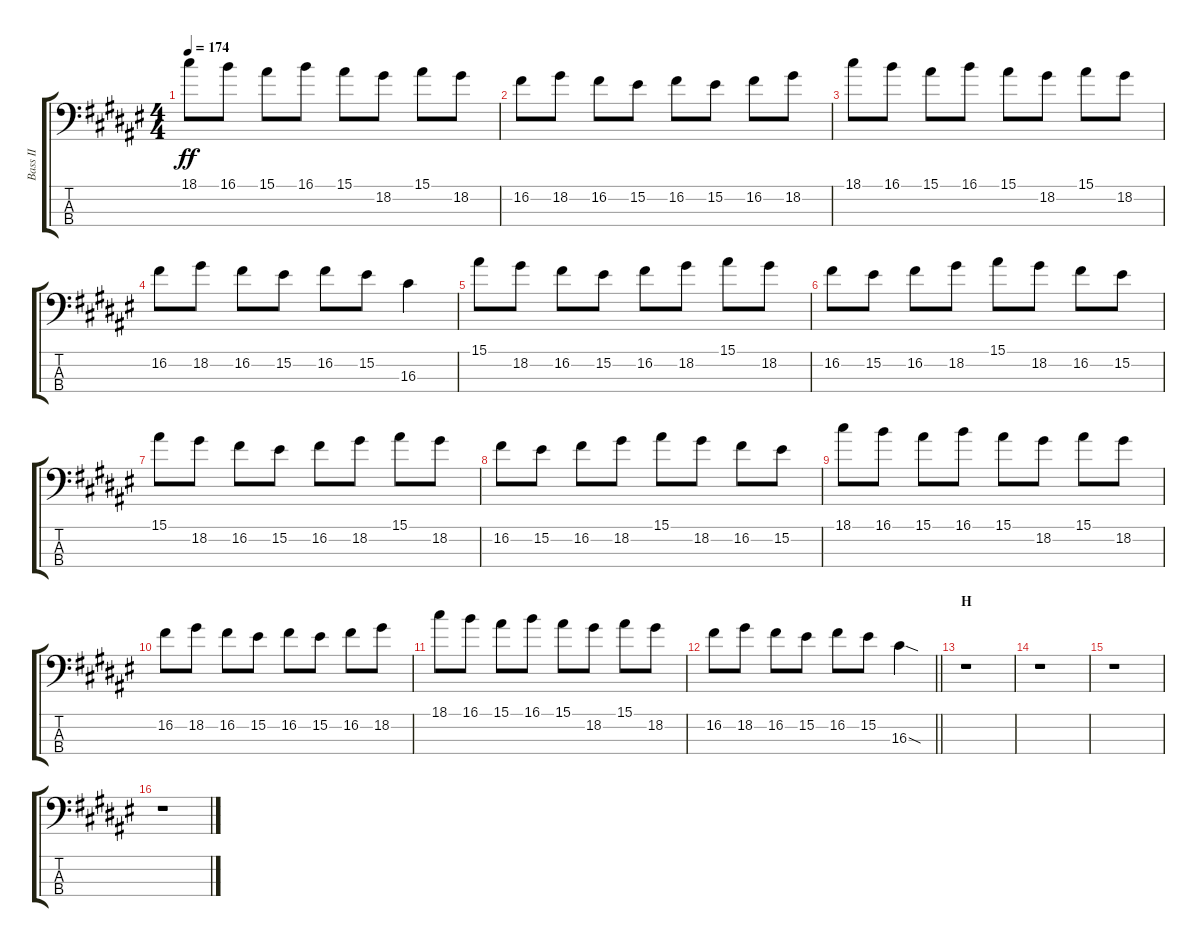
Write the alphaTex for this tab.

\track ("Bass II" "Bass II") {instrument electricbasspick}
\staff {score tabs}
\tuning (G2 D2 A1 E1) {hide}
\ts (4 4)
\tempo 174
\clef f4
\ks f#
18.1.8{dy ff} 16.1.8 15.1.8 16.1.8 15.1.8 18.2.8 15.1.8 18.2.8 |
16.2.8 18.2.8 16.2.8 15.2.8 16.2.8 15.2.8 16.2.8 18.2.8 |
18.1.8 16.1.8 15.1.8 16.1.8 15.1.8 18.2.8 15.1.8 18.2.8 |
16.2.8 18.2.8 16.2.8 15.2.8 16.2.8 15.2.8 16.3.4 |
15.1.8 18.2.8 16.2.8 15.2.8 16.2.8 18.2.8 15.1.8 18.2.8 |
16.2.8 15.2.8 16.2.8 18.2.8 15.1.8 18.2.8 16.2.8 15.2.8 |
15.1.8 18.2.8 16.2.8 15.2.8 16.2.8 18.2.8 15.1.8 18.2.8 |
16.2.8 15.2.8 16.2.8 18.2.8 15.1.8 18.2.8 16.2.8 15.2.8 |
18.1.8 16.1.8 15.1.8 16.1.8 15.1.8 18.2.8 15.1.8 18.2.8 |
16.2.8 18.2.8 16.2.8 15.2.8 16.2.8 15.2.8 16.2.8 18.2.8 |
18.1.8 16.1.8 15.1.8 16.1.8 15.1.8 18.2.8 15.1.8 18.2.8 |
\barLineRight lightlight
16.2.8 18.2.8 16.2.8 15.2.8 16.2.8 15.2.8 16.3{sod}.4 |
\section ("" "H")
r.1 |
r.1 |
r.1 |
r.1
